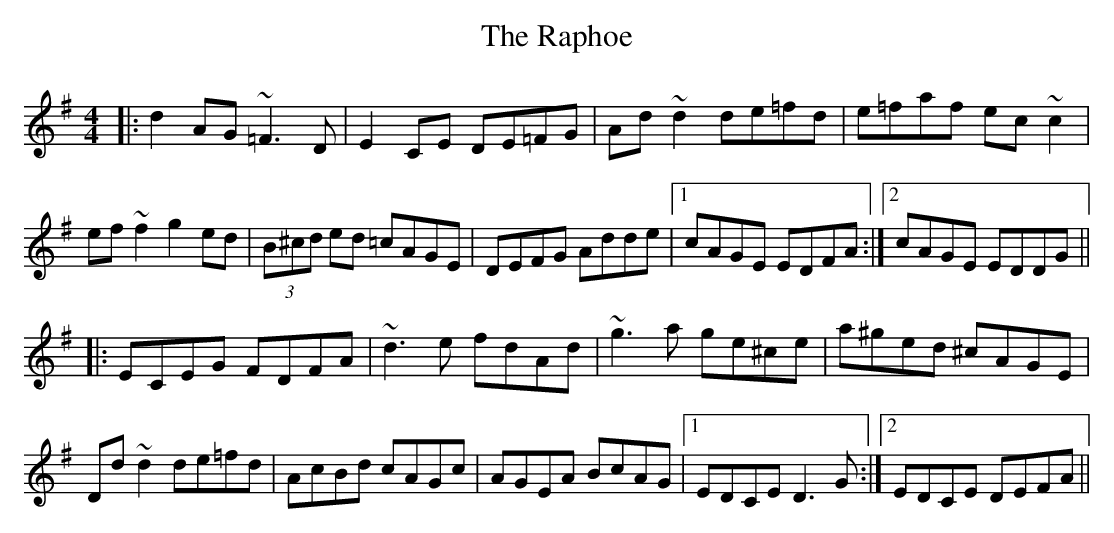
X:1
T: The Raphoe
M: 4/4
L: 1/8
K: Dmix
|:d2AG ~=F3D|E2CE DE=FG|Ad~d2 de=fd|e=faf ec~c2|
ef~f2 g2ed|(3B^cd ed =cAGE|DEFG Adde|1 cAGE EDFA:|2 cAGE EDDG||
|:ECEG FDFA|~d3e fdAd|~g3a ge^ce|a^ged ^cAGE|
Dd~d2 de=fd|AcBd cAGc|AGEA BcAG|1 EDCE D3G:|2 EDCE DEFA||
